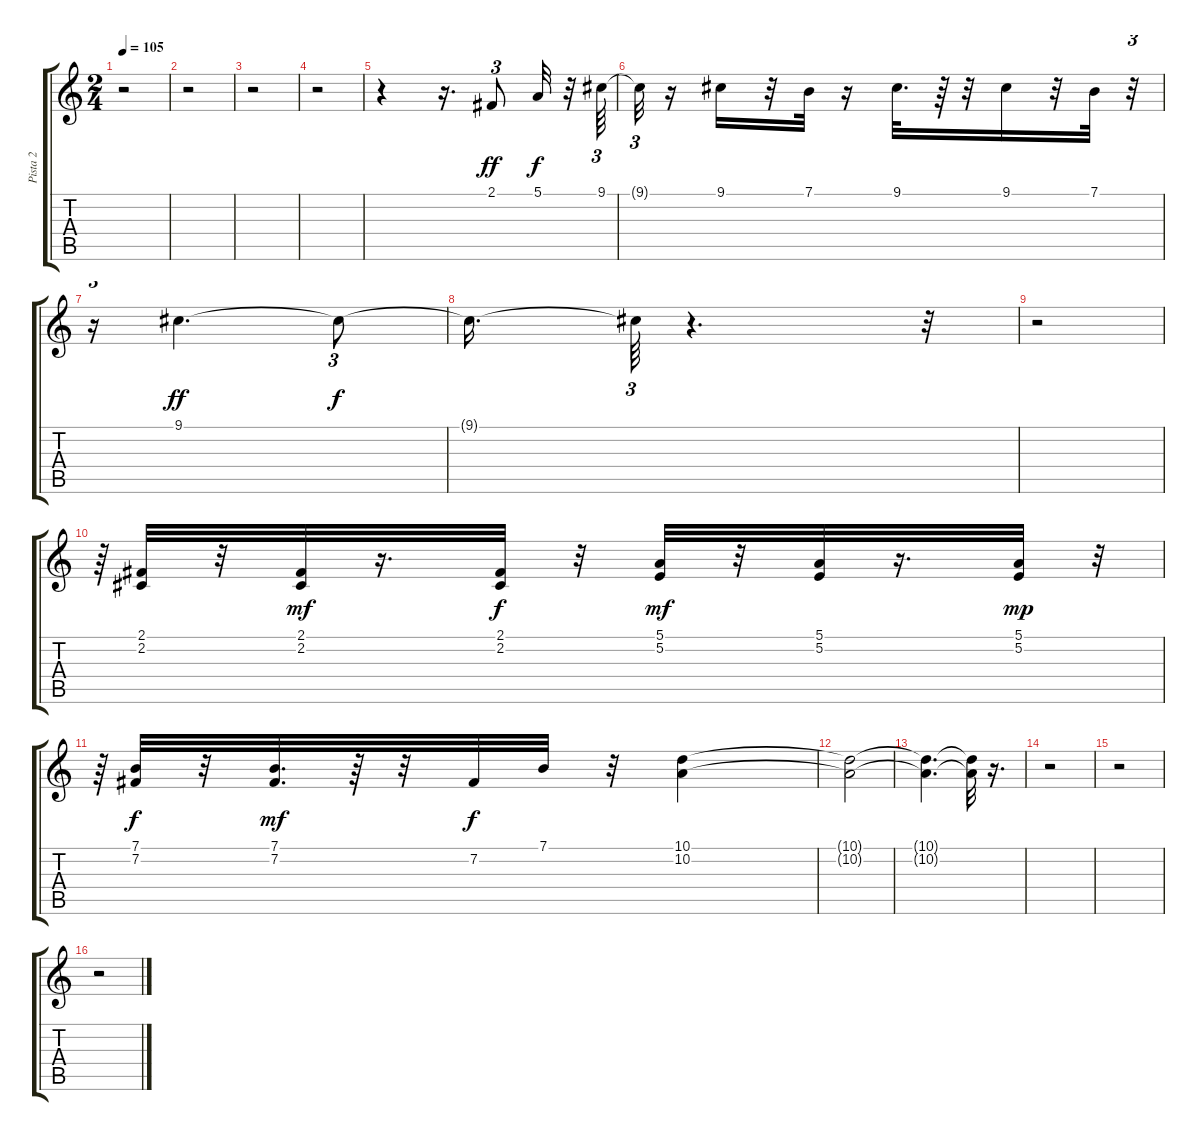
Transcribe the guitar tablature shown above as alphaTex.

\track ("Pista 2" "Pista 2") {instrument trumpet}
\staff {score tabs}
\tuning (E4 B3 G3 D3 A2 E2) {hide}
\ts (2 4)
\tempo 105
\clef g2
\ks c
r.2{dy f} |
r.2 |
r.2 |
r.2 |
r.4 r.16{d} 2.1.8{tu (3 2) dy ff} 5.1.32{dy f} r.32 9.1.64{tu (3 2)} |
9.1{t}.32{tu (3 2)} r.16 9.1.16 r.32 7.1.32 r.16 9.1.32{d} r.64 r.32 9.1.16 r.32 7.1.32 r.32{tu (3 2)} |
r.16{tu (3 2)} 9.1.4{d dy ff} 9.1{t}.8{tu (3 2) dy f} |
9.1{t}.16{d} 9.1{t}.64{tu (3 2)} r.4{d} r.32{tu (3 2)} |
r.2 |
r.64{tu (3 2)} (2.1 2.2).32 r.32 (2.1 2.2).32{dy mf} r.16{d} (2.1 2.2).32{dy f} r.32 (5.1 5.2).32{dy mf} r.32 (5.1 5.2).32 r.16{d} (5.1 5.2).32{dy mp} r.32{tu (3 2)} |
r.64{tu (3 2)} (7.1 7.2).32{dy f} r.32 (7.1 7.2).32{d dy mf} r.64 r.32 7.2.32{dy f} 7.1.32 r.32 (10.1 10.2).4 |
(10.1{t} 10.2{t}).2 |
(10.1{t} 10.2{t}).4{d} (10.1{t} 10.2{t}).32 r.16{d} |
r.2 |
r.2 |
r.2
